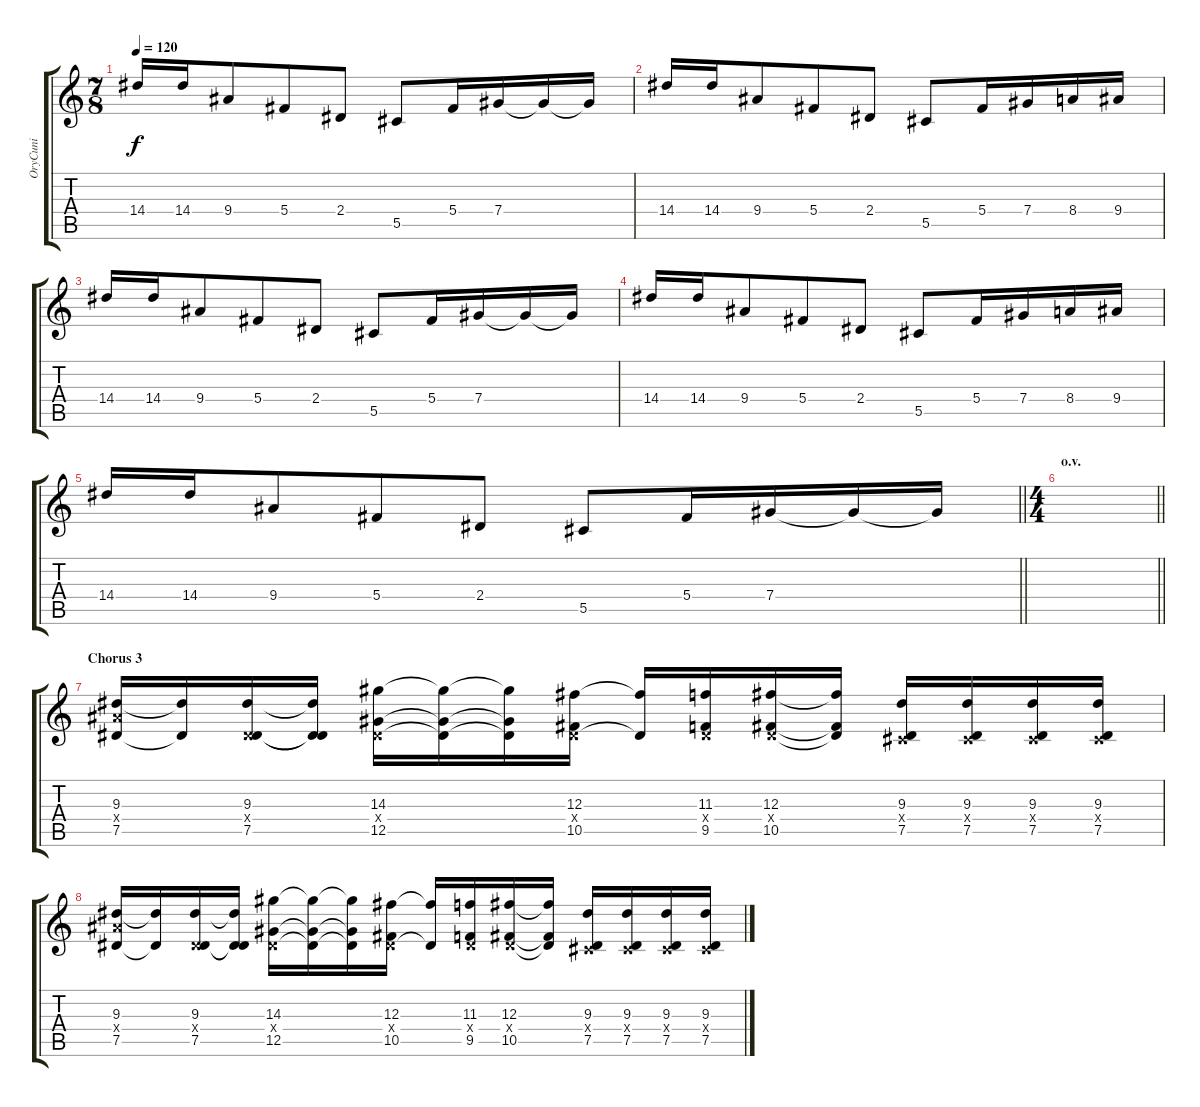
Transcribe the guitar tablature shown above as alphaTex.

\track ("OryCuni" "OryCuni") {instrument overdrivenguitar}
\staff {score tabs}
\tuning (Eb4 Bb3 Gb3 Db3 Ab2 Eb2) {hide}
\ts (7 8)
\tempo 120
\clef g2
\ks c
14.4.16{dy f} 14.4.16 9.4.8 5.4.8 2.4.8 5.5.8 5.4.16 7.4.16 7.4{t}.16 7.4{t}.16 |
14.4.16 14.4.16 9.4.8 5.4.8 2.4.8 5.5.8 5.4.16 7.4.16 8.4.16 9.4.16 |
14.4.16 14.4.16 9.4.8 5.4.8 2.4.8 5.5.8 5.4.16 7.4.16 7.4{t}.16 7.4{t}.16 |
14.4.16 14.4.16 9.4.8 5.4.8 2.4.8 5.5.8 5.4.16 7.4.16 8.4.16 9.4.16 |
\barLineRight lightlight
14.4.16 14.4.16 9.4.8 5.4.8 2.4.8 5.5.8 5.4.16 7.4.16 7.4{t}.16 7.4{t}.16 |
\ts (4 4)
\section ("" "o.v.")
\barLineRight lightlight
|
\section ("" "Chorus 3")
(9.3 9.4{x} 7.5).16 (9.3{t} 7.5{t}).16 (9.3 2.4{x} 7.5).16 (9.3{t} 2.4{t} 7.5{t}).16 (14.3 2.4{x} 12.5).16 (14.3{t} 2.4{t} 12.5{t}).16 (14.3{t} 2.4{t} 12.5{t}).16 (12.3 2.4{x} 10.5).16 (12.3{t} 2.4{t}).16 (11.3 2.4{x} 9.5).16 (12.3 2.4{x} 10.5).16 (12.3{t} 2.4{t} 10.5{t}).16 (9.3 0.4{x} 7.5).16 (9.3 0.4{x} 7.5).16 (9.3 0.4{x} 7.5).16 (9.3 0.4{x} 7.5).16 |
(9.3 9.4{x} 7.5).16 (9.3{t} 7.5{t}).16 (9.3 2.4{x} 7.5).16 (9.3{t} 2.4{t} 7.5{t}).16 (14.3 2.4{x} 12.5).16 (14.3{t} 2.4{t} 12.5{t}).16 (14.3{t} 2.4{t} 12.5{t}).16 (12.3 2.4{x} 10.5).16 (12.3{t} 2.4{t}).16 (11.3 2.4{x} 9.5).16 (12.3 2.4{x} 10.5).16 (12.3{t} 2.4{t} 10.5{t}).16 (9.3 0.4{x} 7.5).16 (9.3 0.4{x} 7.5).16 (9.3 0.4{x} 7.5).16 (9.3 0.4{x} 7.5).16
